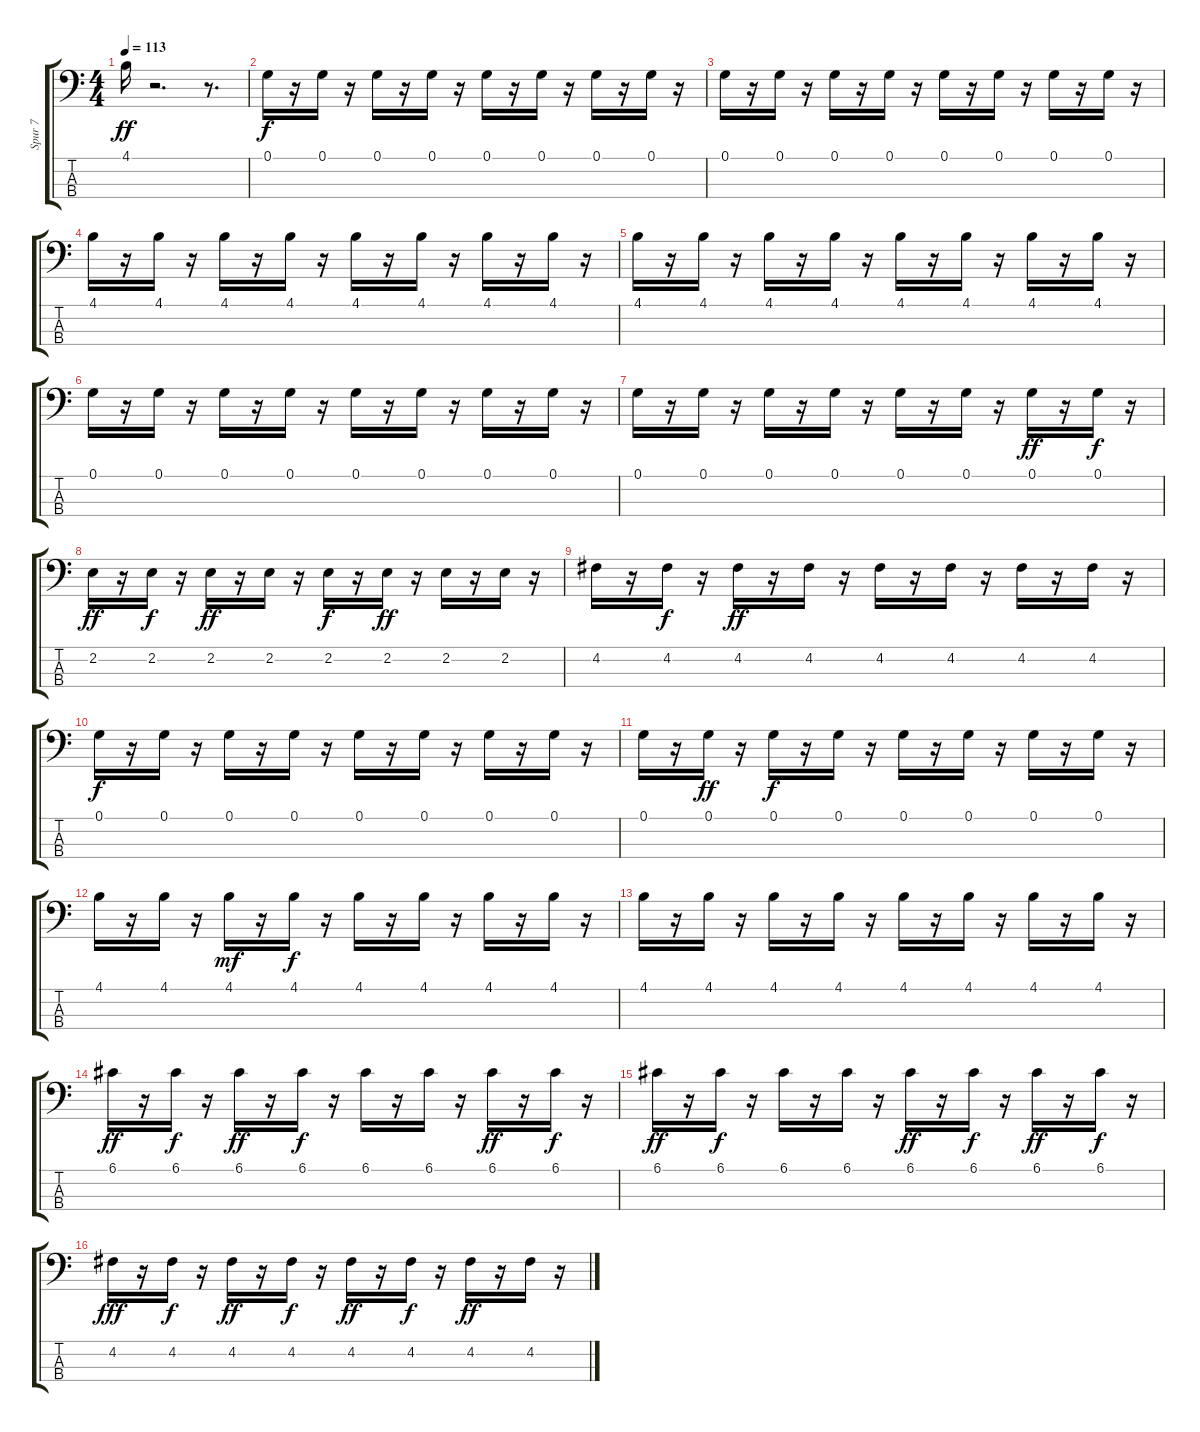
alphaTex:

\track ("Spur 7" "Spur 7") {instrument electricbasspick}
\staff {score tabs}
\tuning (G2 D2 A1 E1) {hide}
\ts (4 4)
\tempo 113
\clef f4
\ks c
4.1.16{dy ff} r.2{d} r.8{d} |
0.1.16{dy f volume 11} r.16 0.1.16 r.16 0.1.16 r.16 0.1.16{volume 11} r.16 0.1.16 r.16 0.1.16 r.16 0.1.16{volume 11} r.16 0.1.16{volume 12} r.16 |
0.1.16 r.16 0.1.16{volume 12} r.16 0.1.16{volume 12} r.16 0.1.16 r.16 0.1.16 r.16 0.1.16 r.16 0.1.16 r.16 0.1.16 r.16 |
4.1.16 r.16 4.1.16 r.16 4.1.16 r.16 4.1.16 r.16 4.1.16 r.16 4.1.16 r.16 4.1.16 r.16 4.1.16 r.16 |
4.1.16 r.16 4.1.16 r.16 4.1.16 r.16 4.1.16 r.16 4.1.16 r.16 4.1.16 r.16 4.1.16 r.16 4.1.16 r.16 |
0.1.16 r.16 0.1.16 r.16 0.1.16 r.16 0.1.16 r.16 0.1.16 r.16 0.1.16{volume 12} r.16 0.1.16 r.16 0.1.16 r.16 |
0.1.16 r.16 0.1.16 r.16 0.1.16 r.16 0.1.16 r.16 0.1.16 r.16 0.1.16 r.16 0.1.16{dy ff} r.16 0.1.16{dy f} r.16 |
2.2.16{dy ff} r.16 2.2.16{dy f} r.16 2.2.16{dy ff} r.16 2.2.16 r.16 2.2.16{dy f} r.16 2.2.16{dy ff} r.16 2.2.16 r.16 2.2.16 r.16 |
4.2.16 r.16 4.2.16{dy f} r.16 4.2.16{dy ff} r.16 4.2.16 r.16 4.2.16 r.16 4.2.16 r.16 4.2.16 r.16 4.2.16 r.16 |
0.1.16{dy f} r.16 0.1.16 r.16 0.1.16 r.16 0.1.16 r.16 0.1.16 r.16 0.1.16 r.16 0.1.16 r.16 0.1.16 r.16 |
0.1.16 r.16 0.1.16{dy ff} r.16 0.1.16{dy f} r.16 0.1.16 r.16 0.1.16 r.16 0.1.16 r.16 0.1.16 r.16 0.1.16 r.16 |
4.1.16 r.16 4.1.16 r.16 4.1.16{dy mf} r.16 4.1.16{dy f} r.16 4.1.16 r.16 4.1.16 r.16 4.1.16 r.16 4.1.16 r.16 |
4.1.16 r.16 4.1.16 r.16 4.1.16 r.16 4.1.16 r.16 4.1.16 r.16 4.1.16 r.16 4.1.16 r.16 4.1.16 r.16 |
6.1.16{dy ff} r.16 6.1.16{dy f} r.16 6.1.16{dy ff} r.16 6.1.16{dy f} r.16 6.1.16 r.16 6.1.16 r.16 6.1.16{dy ff} r.16 6.1.16{dy f} r.16 |
6.1.16{dy ff} r.16 6.1.16{dy f} r.16 6.1.16 r.16 6.1.16 r.16 6.1.16{dy ff} r.16 6.1.16{dy f} r.16 6.1.16{dy ff} r.16 6.1.16{dy f} r.16 |
4.2.16{dy fff} r.16 4.2.16{dy f} r.16 4.2.16{dy ff} r.16 4.2.16{dy f} r.16 4.2.16{dy ff} r.16 4.2.16{dy f} r.16 4.2.16{dy ff} r.16 4.2.16 r.16
